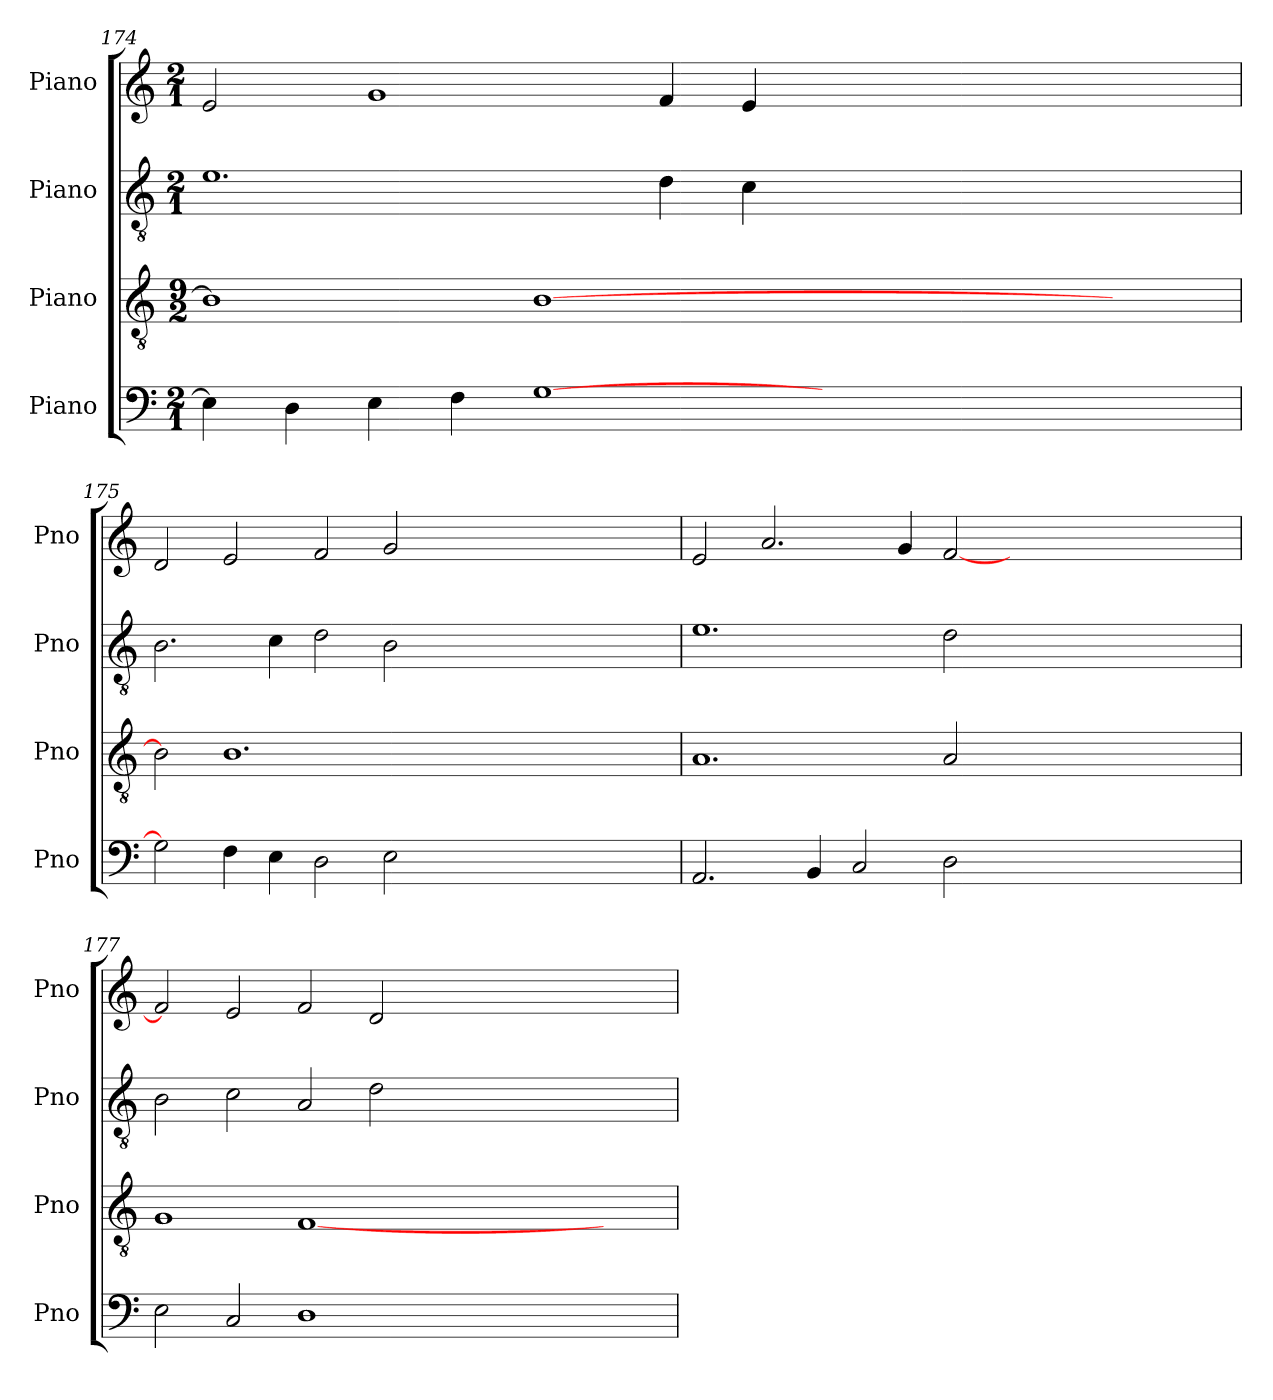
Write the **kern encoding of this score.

**kern	**kern	**kern	**kern
*part4	*part3	*part2	*part1
*staff4	*staff3	*staff2	*staff1
*I"Piano	*I"Piano	*I"Piano	*I"Piano
*I'Pno	*I'Pno	*I'Pno	*I'Pno
*clefF4	*clefGv2	*clefGv2	*clefG2
*k[]	*k[]	*k[]	*k[]
*M2/1	*M9/2	*M2/1	*M2/1
=174	=174	=174	=174
4E\]	1B]	1.e	2e/
4D\	.	.	.
4E\	.	.	1g
4F\	.	.	.
[1G	[1B	.	.
.	.	4d\	4f/
.	.	4c\	4e/
0ryy	0ryy	0ryy	0ryy
2ryy	2ryy	2ryy	2ryy
!!LO:PB:g=z
=175	=175	=175	=175
2G\]	2B\]	2.B\	2d/
4F\	1.B	.	2e/
4E\	.	4c\	.
2D\	.	2d\	2f/
2E\	.	2B\	2g/
0ryy	0ryy	0ryy	0ryy
2ryy	2ryy	2ryy	2ryy
=176	=176	=176	=176
2.AA/	1.A	1.e	2e/
.	.	.	2.a/
4BB/	.	.	.
2C/	.	.	.
.	.	.	4g/
2D\	2A/	2d\	[2f/
0ryy	0ryy	0ryy	0ryy
2ryy	2ryy	2ryy	2ryy
!!LO:LB:g=z
=177	=177	=177	=177
2E\	1G	2B\	2f/]
2C/	.	2c\	2e/
1D	[1F	2A/	2f/
.	.	2d\	2d/
0ryy	0ryy	0ryy	0ryy
2ryy	2ryy	2ryy	2ryy
=	=	=	=
*-	*-	*-	*-
